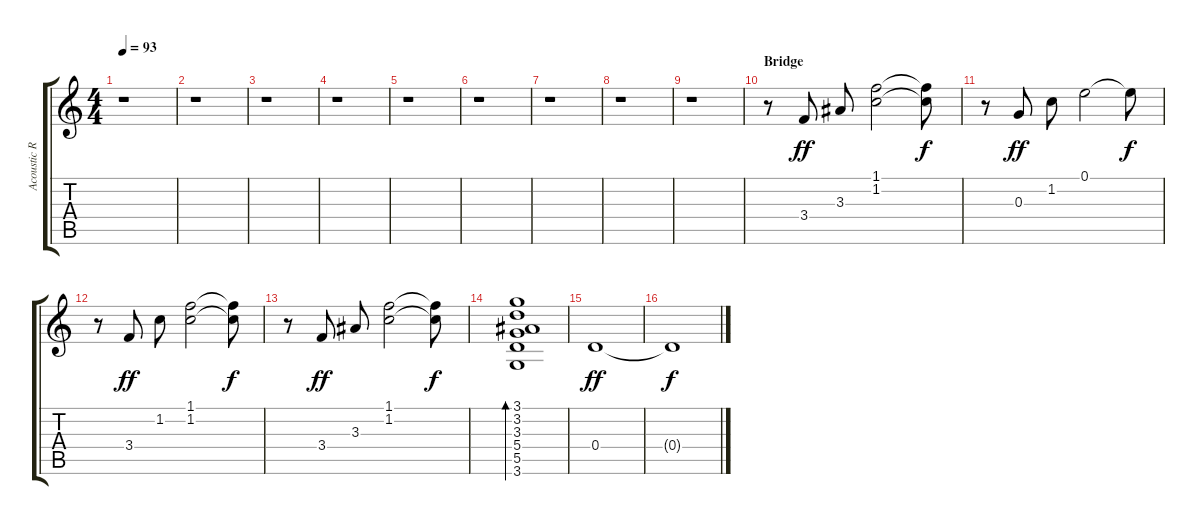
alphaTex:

\track ("Acoustic Rhythm" "Acoustic R") {instrument acousticguitarsteel}
\staff {score tabs}
\tuning (E4 B3 G3 D3 A2 E2) {hide}
\ts (4 4)
\tempo 93
\clef g2
\ks c
r.1{dy ff} |
r.1 |
r.1 |
r.1 |
r.1 |
r.1 |
r.1 |
r.1 |
r.1 |
\section ("" "Bridge")
r.8 3.4.8 3.3.8 (1.1 1.2).2 (1.1{t} 1.2{t}).8{dy f} |
r.8 0.3.8{dy ff} 1.2.8 0.1.2 0.1{t}.8{dy f} |
r.8 3.4.8{dy ff} 1.2.8 (1.1 1.2).2 (1.1{t} 1.2{t}).8{dy f} |
r.8 3.4.8{dy ff} 3.3.8 (1.1 1.2).2 (1.1{t} 1.2{t}).8{dy f} |
(3.1 3.2 3.3 5.4 5.5 3.6).1{bd 120} |
0.4.1{dy ff} |
0.4{t}.1{dy f}
